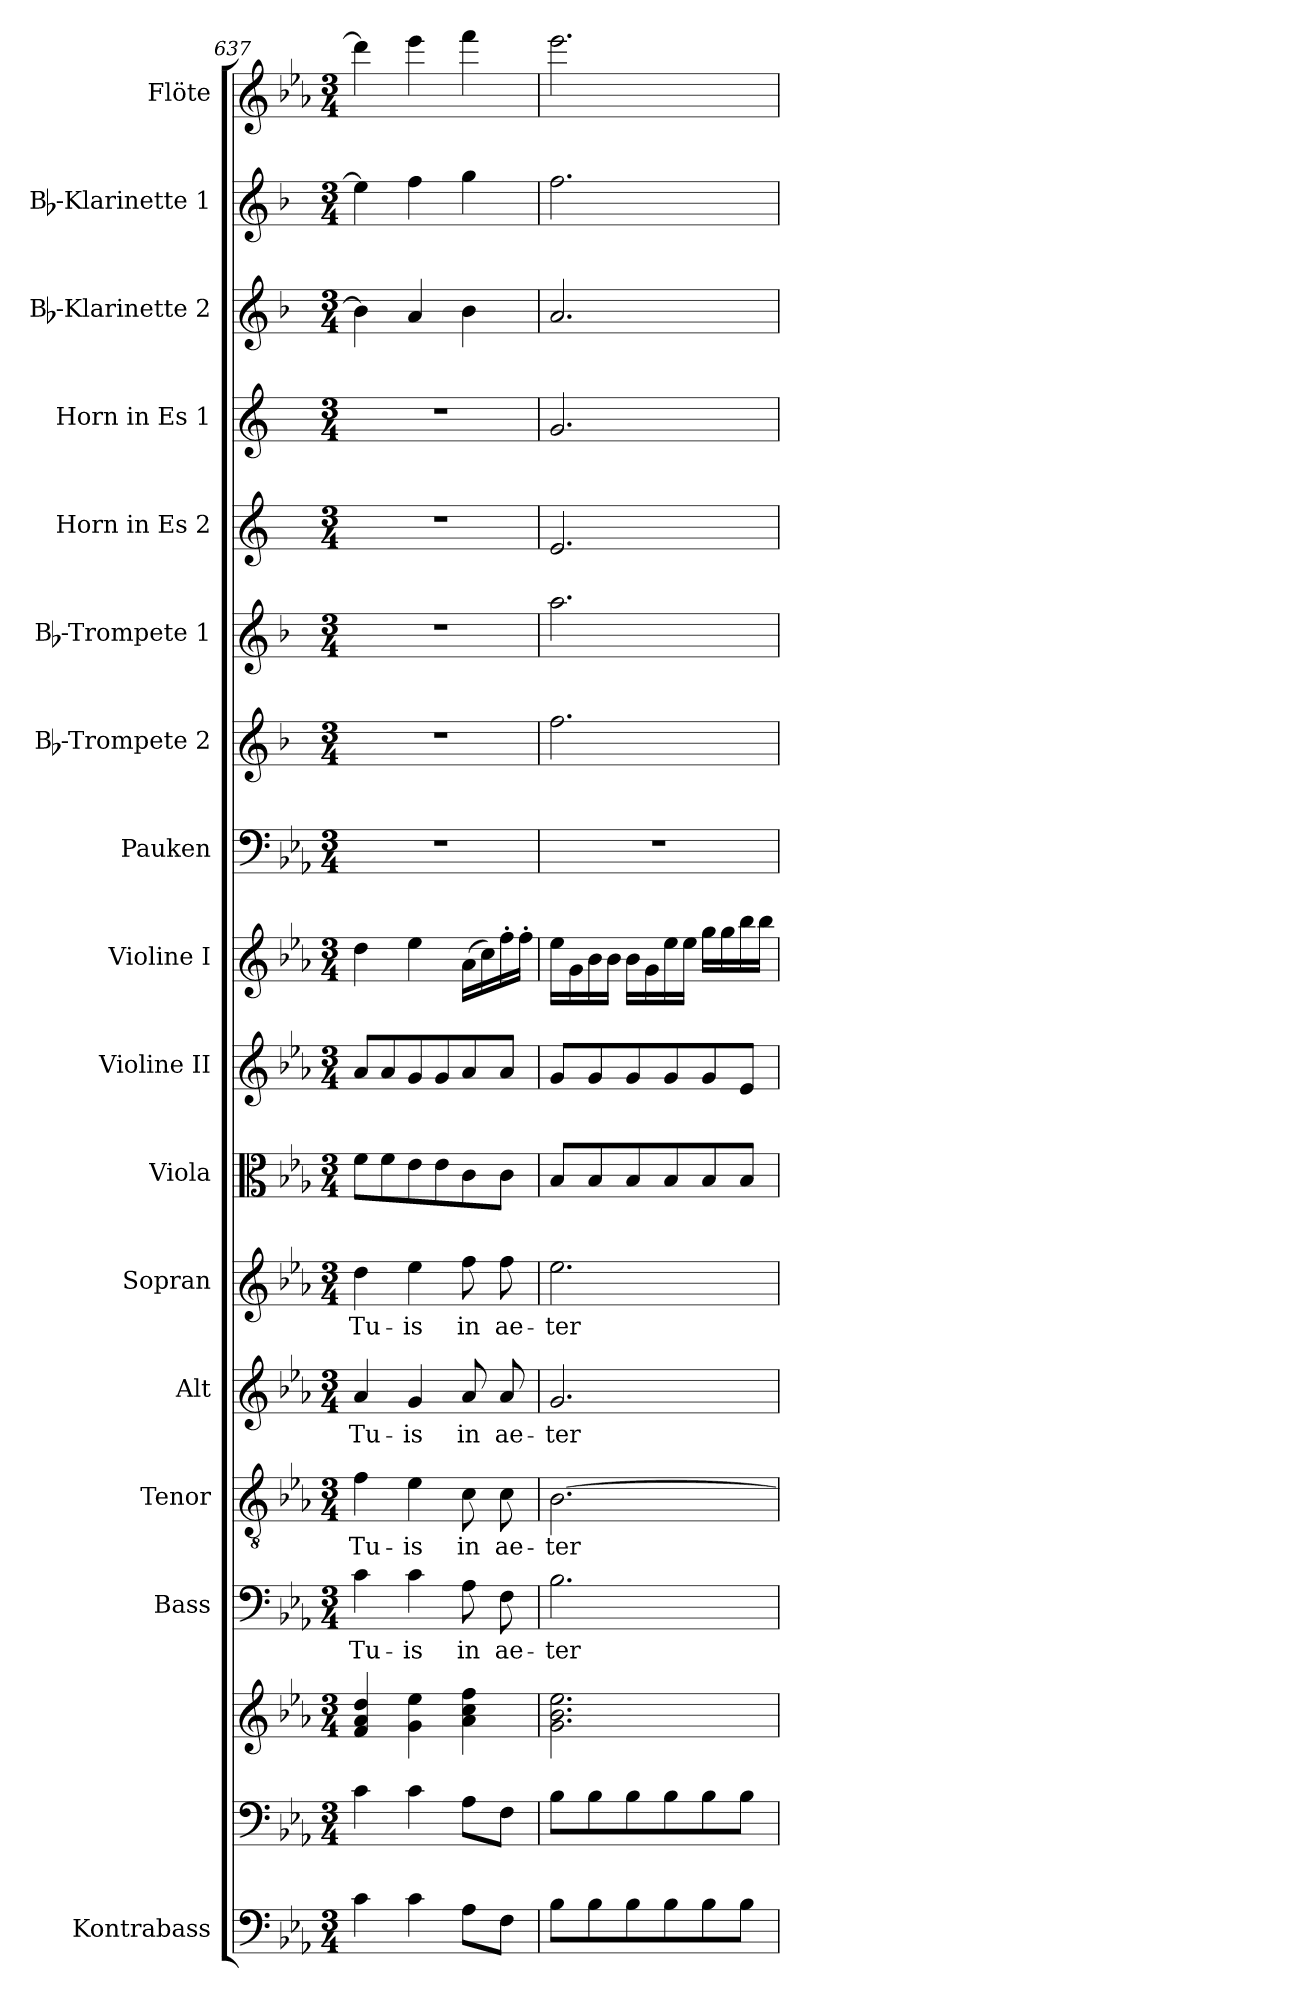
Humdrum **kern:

**kern	**kern	**kern	**kern	**text	**kern	**text	**kern	**text	**kern	**text	**kern	**kern	**kern	**kern	**kern	**kern	**kern	**kern	**kern	**kern	**kern
*part17	*part16	*part16	*part15	*part15	*part14	*part14	*part13	*part13	*part12	*part12	*part11	*part10	*part9	*part8	*part7	*part6	*part5	*part4	*part3	*part2	*part1
*staff18	*staff17	*staff16	*staff15	*staff15	*staff14	*staff14	*staff13	*staff13	*staff12	*staff12	*staff11	*staff10	*staff9	*staff8	*staff7	*staff6	*staff5	*staff4	*staff3	*staff2	*staff1
*I"Kontrabass	*	*	*I"Bass	*	*I"Tenor	*	*I"Alt	*	*I"Sopran	*	*I"Viola	*I"Violine II	*I"Violine I	*I"Pauken	*I"Bb-Trompete 2	*I"Bb-Trompete 1	*I"Horn in Es 2	*I"Horn in Es 1	*I"Bb-Klarinette 2	*I"Bb-Klarinette 1	*I"Flöte
*I'Kb.	*	*	*I'B.	*	*I'T.	*	*I'A.	*	*I'S.	*	*I'Vla.	*I'Vl. II	*I'Vl. I	*I'Pk.	*I'Bb Trp. 2	*I'Bb Trp. 1	*	*	*I'Bb Kl. 2	*I'Bb Kl. 1	*I'Fl.
*clefF4	*clefF4	*clefG2	*clefF4	*	*clefGv2	*	*clefG2	*	*clefG2	*	*clefC3	*clefG2	*clefG2	*clefF4	*clefG2	*clefG2	*clefG2	*clefG2	*clefG2	*clefG2	*clefG2
*ITrd7c12	*	*	*	*	*	*	*	*	*	*	*	*	*	*	*ITrd1c2	*ITrd1c2	*ITrd5c9	*ITrd5c9	*ITrd1c2	*ITrd1c2	*
*k[b-e-a-]	*k[b-e-a-]	*k[b-e-a-]	*k[b-e-a-]	*	*k[b-e-a-]	*	*k[b-e-a-]	*	*k[b-e-a-]	*	*k[b-e-a-]	*k[b-e-a-]	*k[b-e-a-]	*k[b-e-a-]	*k[b-e-a-]	*k[b-e-a-]	*k[b-e-a-]	*k[b-e-a-]	*k[b-e-a-]	*k[b-e-a-]	*k[b-e-a-]
*E-:	*E-:	*E-:	*E-:	*	*E-:	*	*E-:	*	*E-:	*	*E-:	*E-:	*E-:	*E-:	*E-:	*E-:	*E-:	*E-:	*E-:	*E-:	*E-:
*M3/4	*M3/4	*M3/4	*M3/4	*	*M3/4	*	*M3/4	*	*M3/4	*	*M3/4	*M3/4	*M3/4	*M3/4	*M3/4	*M3/4	*M3/4	*M3/4	*M3/4	*M3/4	*M3/4
=637	=637	=637	=637	=637	=637	=637	=637	=637	=637	=637	=637	=637	=637	=637	=637	=637	=637	=637	=637	=637	=637
!	!	!	!	!LO:LY:b	!	!LO:LY:b	!	!LO:LY:b	!	!LO:LY:b	!	!	!	!	!	!	!	!	!	!	!
4C\	4c\	4f/ 4a-/ 4dd/	4c\	Tu-	4f\	Tu-	4a-/	Tu-	4dd\	Tu-	8f\L	8a-/L	4dd\	2.r	2.r	2.r	2.r	2.r	4a-\]	4dd\]	4ddd\]
.	.	.	.	.	.	.	.	.	.	.	8f\	8a-/	.	.	.	.	.	.	.	.	.
!	!	!	!	!LO:LY:b	!	!LO:LY:b	!	!LO:LY:b	!	!LO:LY:b	!	!	!	!	!	!	!	!	!	!	!
4C\	4c\	4g\ 4ee-\	4c\	-is	4e-\	-is	4g/	-is	4ee-\	-is	8e-\	8g/	4ee-\	.	.	.	.	.	4g/	4ee-\	4eee-\
.	.	.	.	.	.	.	.	.	.	.	8e-\	8g/	.	.	.	.	.	.	.	.	.
!	!	!	!	!LO:LY:b	!	!LO:LY:b	!	!LO:LY:b	!	!LO:LY:b	!	!	!	!	!	!	!	!	!	!	!
8AA-\L	8A-\L	4a-\ 4cc\ 4ff\	8A-\	in	8c\	in	8a-/	in	8ff\	in	8c\	8a-/	(>16a-\LL	.	.	.	.	.	4a-\	4ff\	4fff\
.	.	.	.	.	.	.	.	.	.	.	.	.	16cc\)	.	.	.	.	.	.	.	.
!	!	!	!	!LO:LY:b	!	!LO:LY:b	!	!LO:LY:b	!	!LO:LY:b	!	!	!	!	!	!	!	!	!	!	!
8FF\J	8F\J	.	8F\	ae-	8c\	ae-	8a-/	ae-	8ff\	ae-	8c\J	8a-/J	16ff'>\	.	.	.	.	.	.	.	.
.	.	.	.	.	.	.	.	.	.	.	.	.	16ff'>\JJ	.	.	.	.	.	.	.	.
!!LO:PB:g=z
=638	=638	=638	=638	=638	=638	=638	=638	=638	=638	=638	=638	=638	=638	=638	=638	=638	=638	=638	=638	=638	=638
!	!	!	!	!LO:LY:b	!	!LO:LY:b	!	!LO:LY:b	!	!LO:LY:b	!	!	!	!	!	!	!	!	!	!	!
8BB-\L	8B-\L	2.g\ 2.b-\ 2.ee-\	2.B-\	-ter-	[2.B-\	-ter-	2.g/	-ter-	2.ee-\	-ter-	8B-/L	8g/L	16ee-\LL	2.r	2.ee-\	2.gg\	2.G/	2.B-/	2.g/	2.ee-\	2.eee-\
.	.	.	.	.	.	.	.	.	.	.	.	.	16g\	.	.	.	.	.	.	.	.
8BB-\	8B-\	.	.	.	.	.	.	.	.	.	8B-/	8g/	16b-\	.	.	.	.	.	.	.	.
.	.	.	.	.	.	.	.	.	.	.	.	.	16b-\JJ	.	.	.	.	.	.	.	.
8BB-\	8B-\	.	.	.	.	.	.	.	.	.	8B-/	8g/	16b-\LL	.	.	.	.	.	.	.	.
.	.	.	.	.	.	.	.	.	.	.	.	.	16g\	.	.	.	.	.	.	.	.
8BB-\	8B-\	.	.	.	.	.	.	.	.	.	8B-/	8g/	16ee-\	.	.	.	.	.	.	.	.
.	.	.	.	.	.	.	.	.	.	.	.	.	16ee-\JJ	.	.	.	.	.	.	.	.
8BB-\	8B-\	.	.	.	.	.	.	.	.	.	8B-/	8g/	16gg\LL	.	.	.	.	.	.	.	.
.	.	.	.	.	.	.	.	.	.	.	.	.	16gg\	.	.	.	.	.	.	.	.
8BB-\J	8B-\J	.	.	.	.	.	.	.	.	.	8B-/J	8e-/J	16bb-\	.	.	.	.	.	.	.	.
.	.	.	.	.	.	.	.	.	.	.	.	.	16bb-\JJ	.	.	.	.	.	.	.	.
=	=	=	=	=	=	=	=	=	=	=	=	=	=	=	=	=	=	=	=	=	=
*-	*-	*-	*-	*-	*-	*-	*-	*-	*-	*-	*-	*-	*-	*-	*-	*-	*-	*-	*-	*-	*-
